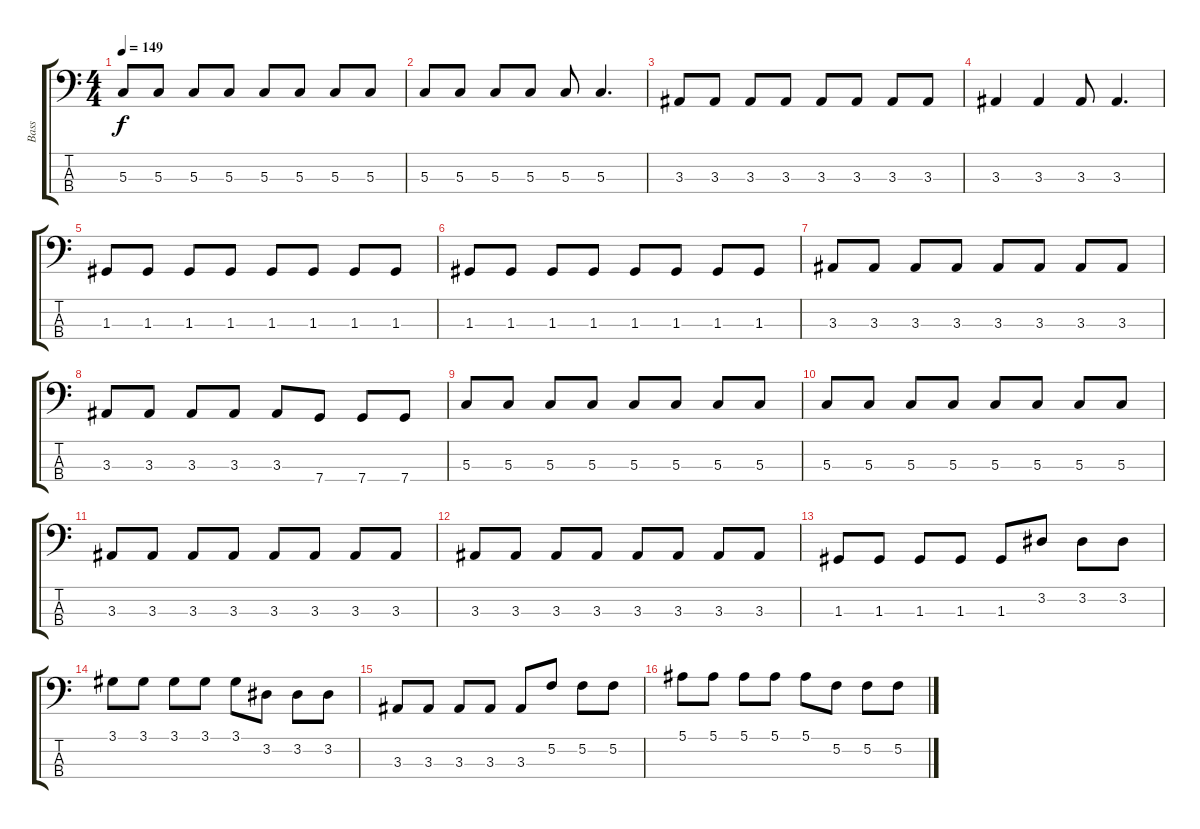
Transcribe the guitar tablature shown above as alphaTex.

\track ("Bass" "Bass") {instrument electricbassfinger}
\staff {score tabs}
\tuning (F2 C2 G1 C1) {hide}
\ts (4 4)
\tempo 149
\clef f4
\ks c
5.3.8{dy f} 5.3.8 5.3.8 5.3.8 5.3.8 5.3.8 5.3.8 5.3.8 |
5.3.8 5.3.8 5.3.8 5.3.8 5.3.8 5.3.4{d} |
3.3.8 3.3.8 3.3.8 3.3.8 3.3.8 3.3.8 3.3.8 3.3.8 |
3.3.4 3.3.4 3.3.8 3.3.4{d} |
1.3.8 1.3.8 1.3.8 1.3.8 1.3.8 1.3.8 1.3.8 1.3.8 |
1.3.8 1.3.8 1.3.8 1.3.8 1.3.8 1.3.8 1.3.8 1.3.8 |
3.3.8 3.3.8 3.3.8 3.3.8 3.3.8 3.3.8 3.3.8 3.3.8 |
3.3.8 3.3.8 3.3.8 3.3.8 3.3.8 7.4.8 7.4.8 7.4.8 |
5.3.8 5.3.8 5.3.8 5.3.8 5.3.8 5.3.8 5.3.8 5.3.8 |
5.3.8 5.3.8 5.3.8 5.3.8 5.3.8 5.3.8 5.3.8 5.3.8 |
3.3.8 3.3.8 3.3.8 3.3.8 3.3.8 3.3.8 3.3.8 3.3.8 |
3.3.8 3.3.8 3.3.8 3.3.8 3.3.8 3.3.8 3.3.8 3.3.8 |
1.3.8 1.3.8 1.3.8 1.3.8 1.3.8 3.2.8 3.2.8 3.2.8 |
3.1.8 3.1.8 3.1.8 3.1.8 3.1.8 3.2.8 3.2.8 3.2.8 |
3.3.8 3.3.8 3.3.8 3.3.8 3.3.8 5.2.8 5.2.8 5.2.8 |
5.1.8 5.1.8 5.1.8 5.1.8 5.1.8 5.2.8 5.2.8 5.2.8
